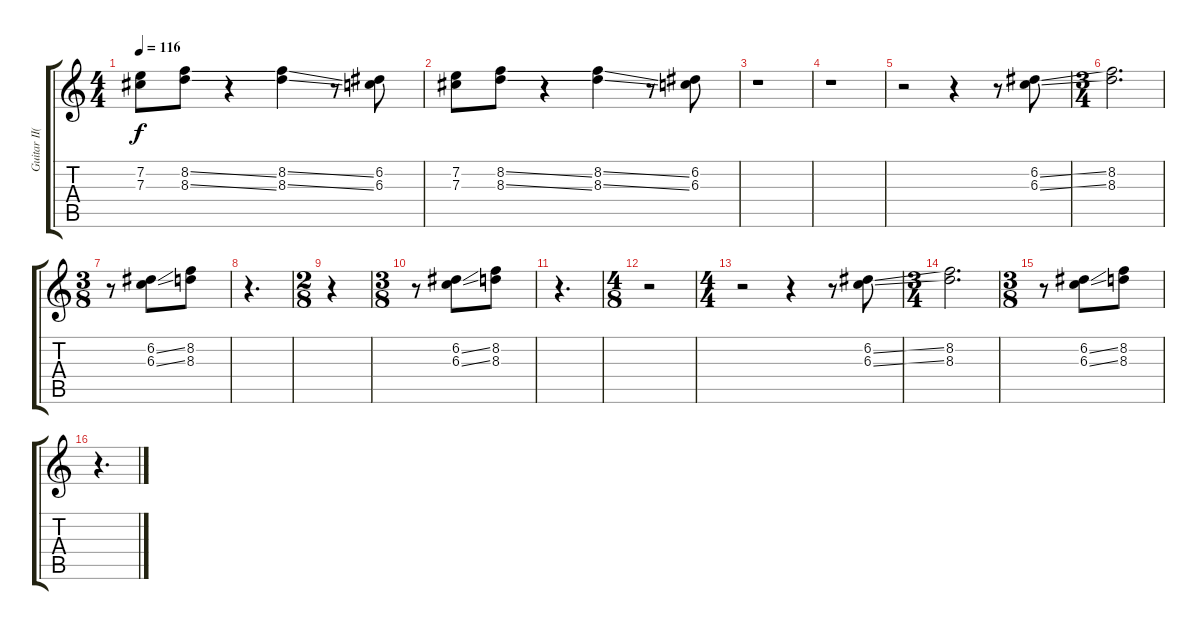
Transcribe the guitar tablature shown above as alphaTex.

\track ("Guitar II(D-A-D-F#-A-D)(Electric+Slide)" "Guitar II(") {instrument electricguitarclean}
\staff {score tabs}
\tuning (D4 A3 Gb3 D3 A2 D2) {hide}
\ts (4 4)
\tempo 116
\clef g2
\ks c
(7.2 7.3).8{dy f} (8.2{ss} 8.3{ss}).8 r.4 (8.2{ss} 8.3{ss}).4 r.8 (6.2 6.3).8 |
(7.2 7.3).8 (8.2{ss} 8.3{ss}).8 r.4 (8.2{ss} 8.3{ss}).4 r.8 (6.2 6.3).8 |
r.1 |
r.1 |
r.2 r.4 r.8 (6.2{ss} 6.3{ss}).8 |
\ts (3 4)
(8.2 8.3).2{d} |
\ts (3 8)
r.8 (6.2{ss} 6.3{ss}).8 (8.2 8.3).8 |
r.4{d} |
\ts (2 8)
r.4 |
\ts (3 8)
r.8 (6.2{ss} 6.3{ss}).8 (8.2 8.3).8 |
r.4{d} |
\ts (4 8)
r.2 |
\ts (4 4)
r.2 r.4 r.8 (6.2{ss} 6.3{ss}).8 |
\ts (3 4)
(8.2 8.3).2{d} |
\ts (3 8)
r.8 (6.2{ss} 6.3{ss}).8 (8.2 8.3).8 |
r.4{d}
